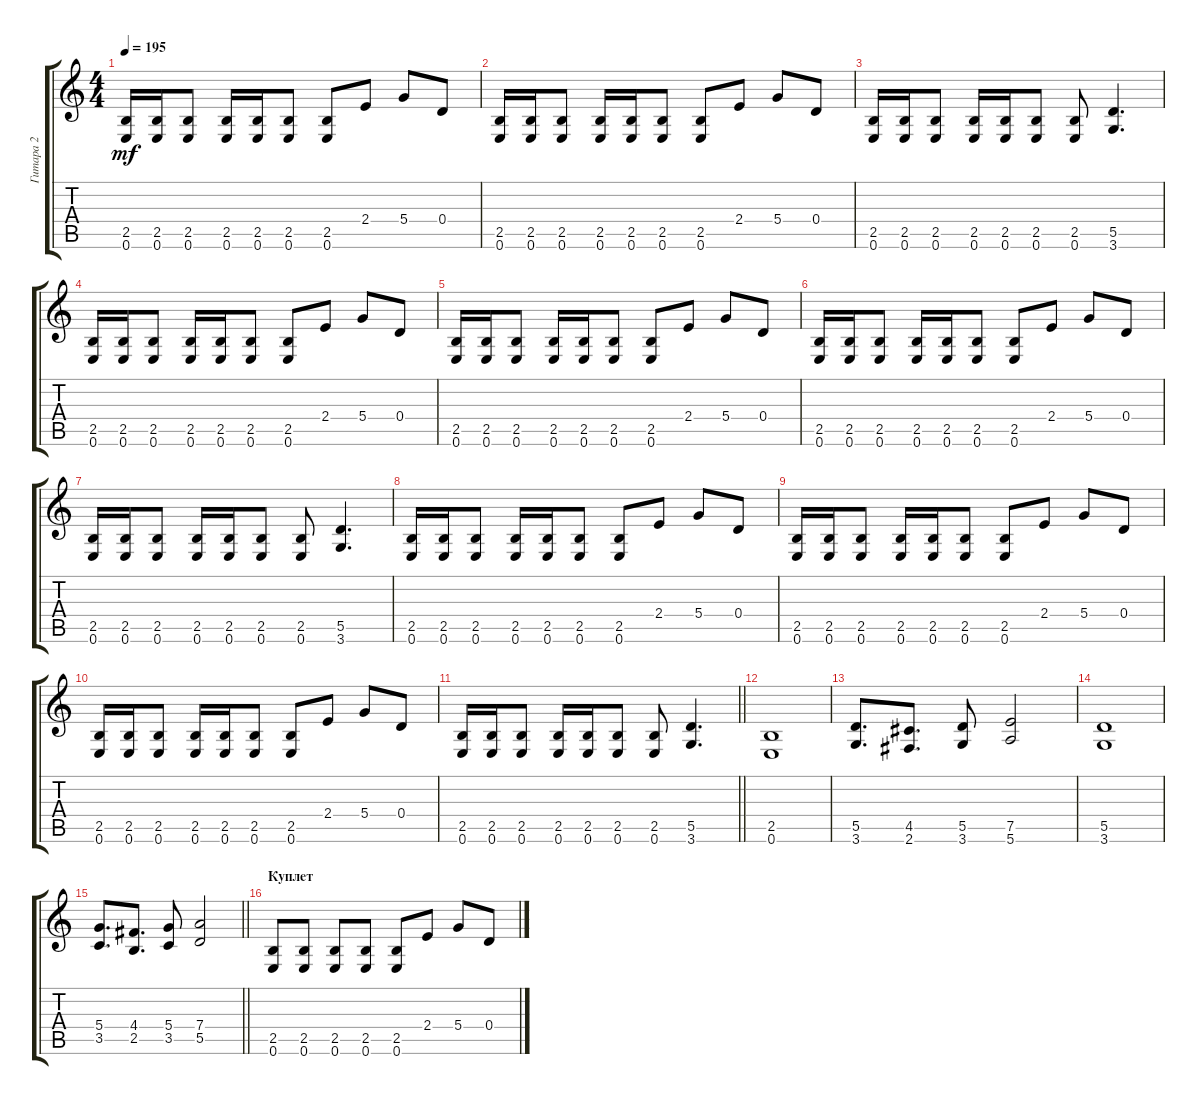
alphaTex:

\track ("Гитара 2" "Гитара 2") {instrument distortionguitar}
\staff {score tabs}
\tuning (E4 B3 G3 D3 A2 E2) {hide}
\ts (4 4)
\tempo 195
\clef g2
\ks c
(2.5 0.6).16{dy mf} (2.5 0.6).16 (2.5 0.6).8 (2.5 0.6).16 (2.5 0.6).16 (2.5 0.6).8 (2.5 0.6).8 2.4.8 5.4.8 0.4.8 |
(2.5 0.6).16 (2.5 0.6).16 (2.5 0.6).8 (2.5 0.6).16 (2.5 0.6).16 (2.5 0.6).8 (2.5 0.6).8 2.4.8 5.4.8 0.4.8 |
(2.5 0.6).16 (2.5 0.6).16 (2.5 0.6).8 (2.5 0.6).16 (2.5 0.6).16 (2.5 0.6).8 (2.5 0.6).8 (5.5 3.6).4{d} |
(2.5 0.6).16 (2.5 0.6).16 (2.5 0.6).8 (2.5 0.6).16 (2.5 0.6).16 (2.5 0.6).8 (2.5 0.6).8 2.4.8 5.4.8 0.4.8 |
(2.5 0.6).16 (2.5 0.6).16 (2.5 0.6).8 (2.5 0.6).16 (2.5 0.6).16 (2.5 0.6).8 (2.5 0.6).8 2.4.8 5.4.8 0.4.8 |
(2.5 0.6).16 (2.5 0.6).16 (2.5 0.6).8 (2.5 0.6).16 (2.5 0.6).16 (2.5 0.6).8 (2.5 0.6).8 2.4.8 5.4.8 0.4.8 |
(2.5 0.6).16 (2.5 0.6).16 (2.5 0.6).8 (2.5 0.6).16 (2.5 0.6).16 (2.5 0.6).8 (2.5 0.6).8 (5.5 3.6).4{d} |
(2.5 0.6).16 (2.5 0.6).16 (2.5 0.6).8 (2.5 0.6).16 (2.5 0.6).16 (2.5 0.6).8 (2.5 0.6).8 2.4.8 5.4.8 0.4.8 |
(2.5 0.6).16 (2.5 0.6).16 (2.5 0.6).8 (2.5 0.6).16 (2.5 0.6).16 (2.5 0.6).8 (2.5 0.6).8 2.4.8 5.4.8 0.4.8 |
(2.5 0.6).16 (2.5 0.6).16 (2.5 0.6).8 (2.5 0.6).16 (2.5 0.6).16 (2.5 0.6).8 (2.5 0.6).8 2.4.8 5.4.8 0.4.8 |
\barLineRight lightlight
(2.5 0.6).16 (2.5 0.6).16 (2.5 0.6).8 (2.5 0.6).16 (2.5 0.6).16 (2.5 0.6).8 (2.5 0.6).8 (5.5 3.6).4{d} |
(2.5 0.6).1 |
(5.5 3.6).8{d} (4.5 2.6).8{d} (5.5 3.6).8 (7.5 5.6).2 |
(5.5 3.6).1 |
\barLineRight lightlight
(5.4 3.5).8{d} (4.4 2.5).8{d} (5.4 3.5).8 (7.4 5.5).2 |
\section ("" "Куплет")
(2.5 0.6).8 (2.5 0.6).8 (2.5 0.6).8 (2.5 0.6).8 (2.5 0.6).8 2.4.8 5.4.8 0.4.8
